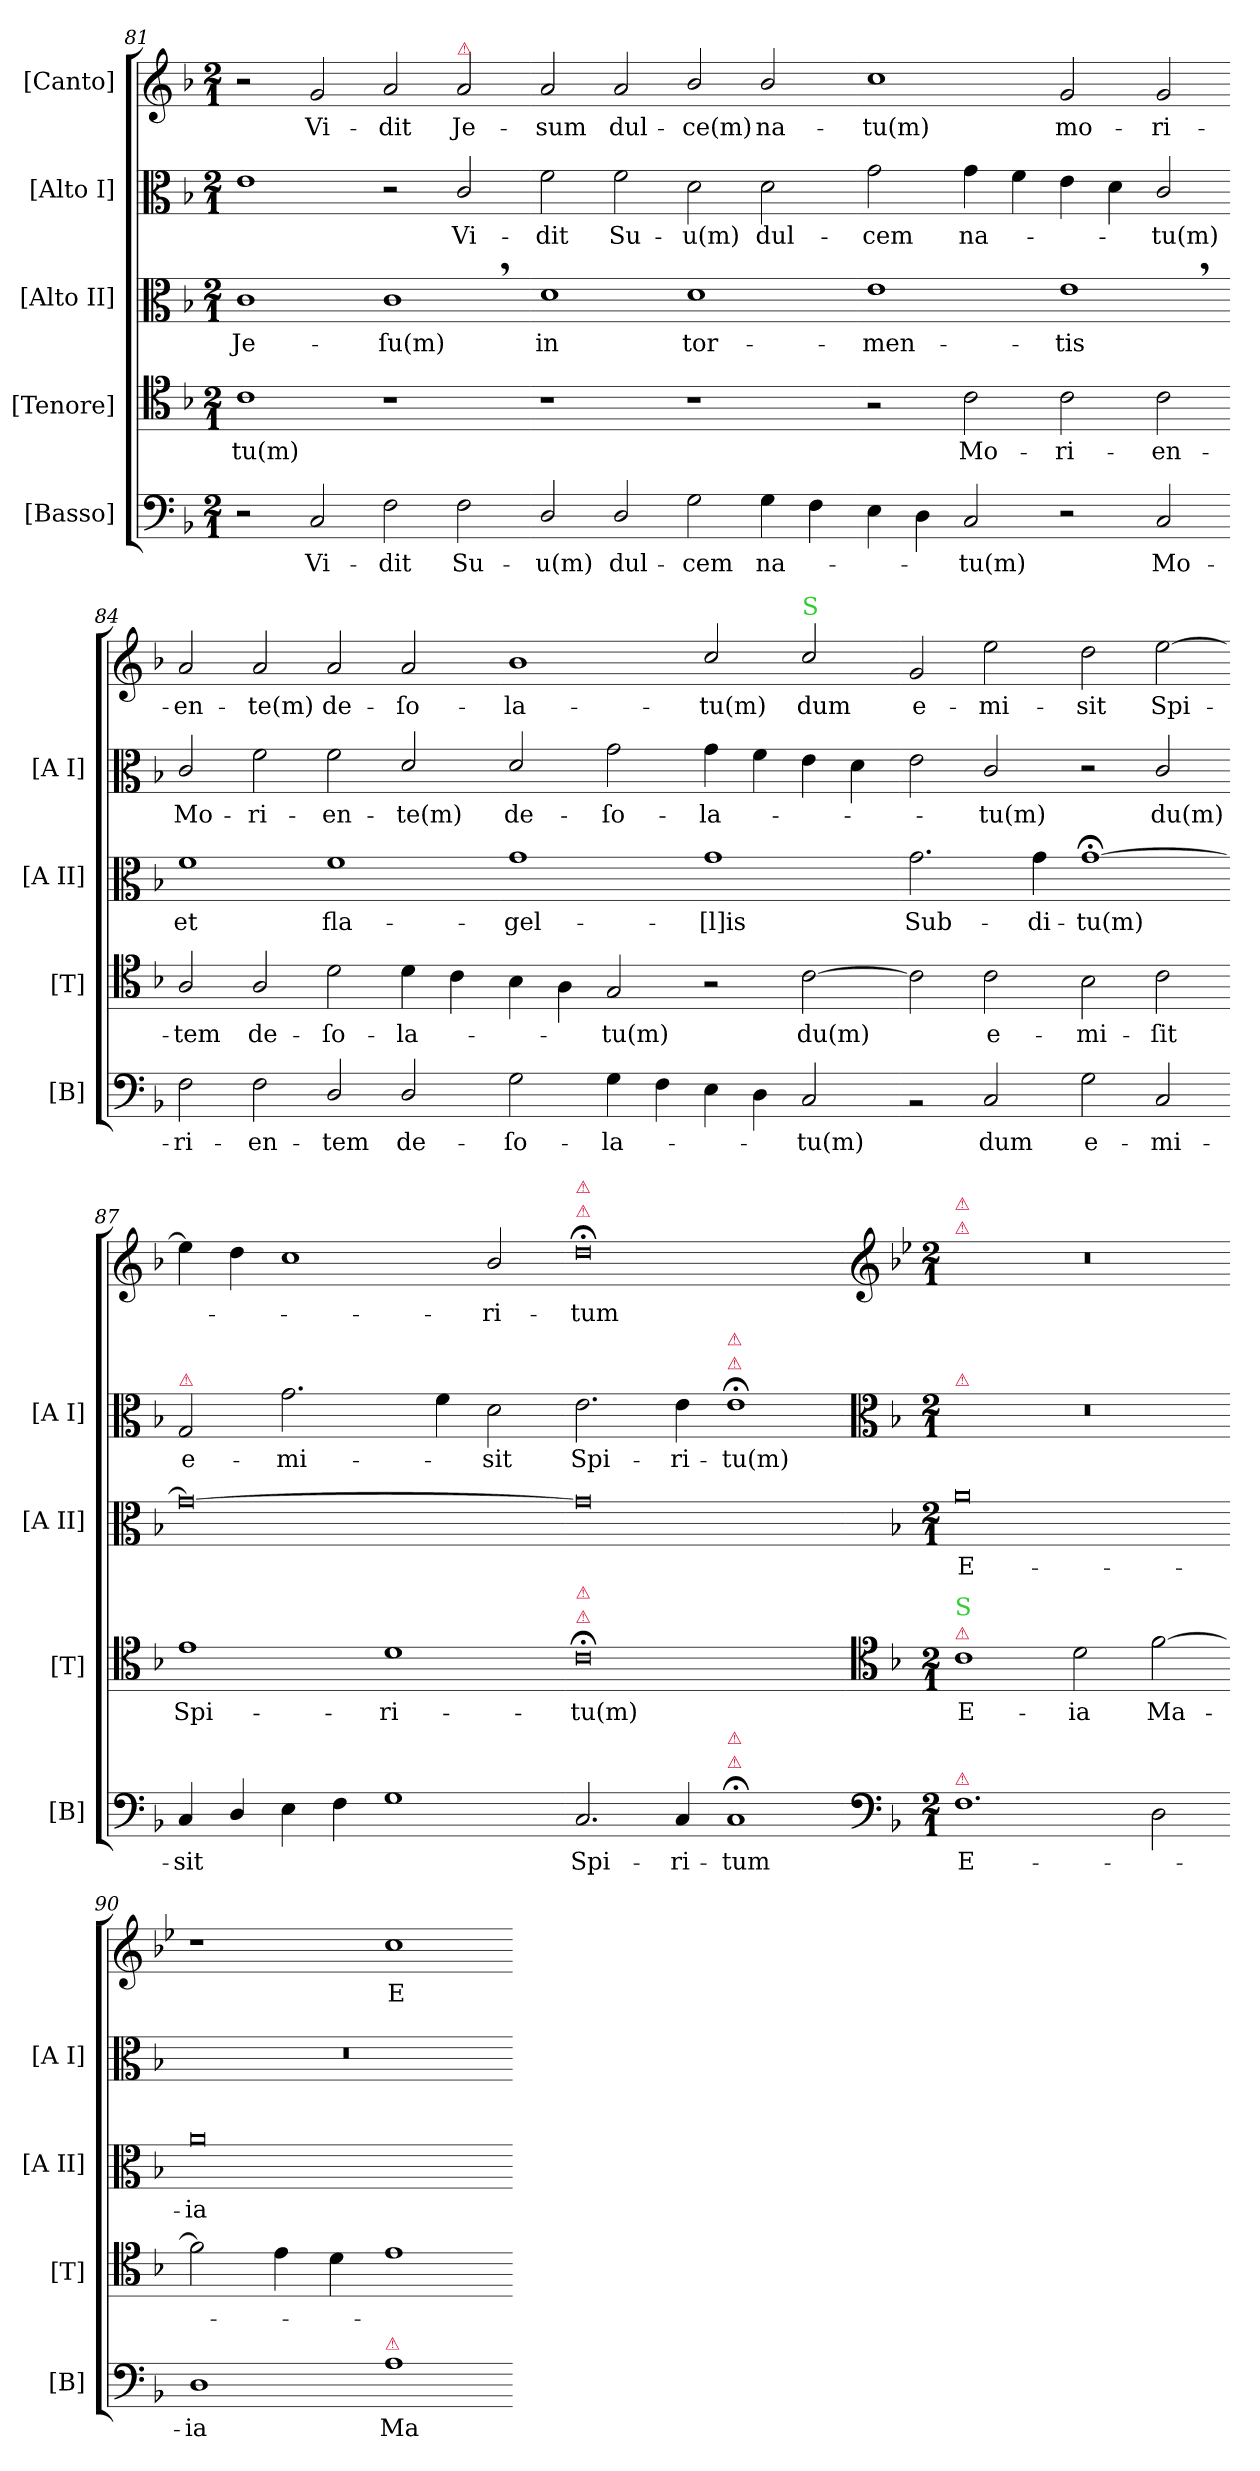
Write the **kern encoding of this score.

**kern	**text	**kern	**text	**kern	**text	**kern	**text	**kern	**text
*part5	*part5	*part4	*part4	*part3	*part3	*part2	*part2	*part1	*part1
*staff5	*staff5	*staff4	*staff4	*staff3	*staff3	*staff2	*staff2	*staff1	*staff1
*I"[Basso]	*	*I"[Tenore]	*	*I"[Alto II]	*	*I"[Alto I]	*	*I"[Canto]	*
*I'[B]	*	*I'[T]	*	*I'[A II]	*	*I'[A I]	*	*	*
*clefF4	*	*clefC4	*	*clefC3	*	*clefC3	*	*clefG2	*
*k[b-]	*	*k[b-]	*	*k[b-]	*	*k[b-]	*	*k[b-]	*
*M2/1	*	*M2/1	*	*M2/1	*	*M2/1	*	*M2/1	*
=81	=81	=81	=81	=81	=81	=81	=81	=81	=81
2r	.	1c	-tu(m)	1c	Je-	1e	.	2r	.
2C/	Vi-	.	.	.	.	.	.	2g/	Vi-
2F\	-dit	1r	.	1c,<	-ſu(m)	2r	.	2a/	-dit
!	!	!	!	!	!	!	!	!LO:TX:a:color=crimson:t=⚠	!
2F\	Su-	.	.	.	.	2c/	Vi-	2a/	Je-
=82-	=82-	=82-	=82-	=82-	=82-	=82-	=82-	=82-	=82-
2D/	-u(m)	1r	.	1d	in	2f\	-dit	2a/	-sum
2D/	dul-	.	.	.	.	2f\	Su-	2a/	dul-
2G\	-cem	1r	.	1d	tor-	2d\	-u(m)	2b-/	-ce(m)
4G\	na-	.	.	.	.	2d\	dul-	2b-/	na-
4F\	.	.	.	.	.	.	.	.	.
=83-	=83-	=83-	=83-	=83-	=83-	=83-	=83-	=83-	=83-
4E\	.	2r	.	1e	-men-	2g\	-cem	1cc	-tu(m)
4D\	.	.	.	.	.	.	.	.	.
2C/	-tu(m)	2c\	Mo-	.	.	4g\	na-	.	.
.	.	.	.	.	.	4f\	.	.	.
2r	.	2c\	-ri-	1e,<	-tis	4e\	.	2g/	mo-
.	.	.	.	.	.	4d\	.	.	.
2C/	Mo-	2c\	-en-	.	.	2c/	-tu(m)	2g/	-ri-
=84-	=84-	=84-	=84-	=84-	=84-	=84-	=84-	=84-	=84-
2F\	-ri-	2A/	-tem	1f	et	2c/	Mo-	2a/	-en-
2F\	-en-	2A/	de-	.	.	2f\	-ri-	2a/	-te(m)
2D/	-tem	2d\	-ſo-	1f	fla-	2f\	-en-	2a/	de-
2D/	de-	4d\	-la-	.	.	2d/	-te(m)	2a/	-ſo-
.	.	4c\	.	.	.	.	.	.	.
=85-	=85-	=85-	=85-	=85-	=85-	=85-	=85-	=85-	=85-
2G\	-ſo-	4B-\	.	1g	-gel-	2d/	de-	1b-	-la-
.	.	4A\	.	.	.	.	.	.	.
4G\	-la-	2G/	-tu(m)	.	.	2g\	-ſo-	.	.
4F\	.	.	.	.	.	.	.	.	.
4E\	.	2r	.	1g	-[l]is	4g\	-la-	2cc/	-tu(m)
4D\	.	.	.	.	.	4f\	.	.	.
!	!	!	!	!	!	!	!	!LO:TX:a:color=limegreen:t=S	!
2C/	-tu(m)	[2c\	-du(m)	.	.	4e\	.	2cc/	dum
.	.	.	.	.	.	4d\	.	.	.
=86-	=86-	=86-	=86-	=86-	=86-	=86-	=86-	=86-	=86-
2rBB	.	2c\]	.	2.g\	Sub-	2e\	.	2g/	e-
2C/	dum	2c\	e-	.	.	2c/	-tu(m)	2ee\	-mi-
.	.	.	.	4g\	-di-	.	.	.	.
2G\	e-	2B-\	-mi-	[1g;	-tu(m)	2r	.	2dd\	-sit
2C/	-mi-	2c\	-ſit	.	.	2c/	du(m)	[2ee\	Spi-
=87-	=87-	=87-	=87-	=87-	=87-	=87-	=87-	=87-	=87-
!	!	!	!	!	!	!LO:TX:a:color=crimson:t=⚠	!	!	!
4C/	-sit	1e	Spi-	0g_	.	2G/	e-	4ee\]	.
4D/	.	.	.	.	.	.	.	4dd\	.
4E\	.	.	.	.	.	2.g\	-mi-	1cc	.
4F\	.	.	.	.	.	.	.	.	.
1G	.	1d	-ri-	.	.	.	.	.	.
.	.	.	.	.	.	4f\	.	.	.
.	.	.	.	.	.	2d\	-sit	2b-/	-ri-
=88-	=88-	=88-	=88-	=88-	=88-	=88-	=88-	=88-	=88-
!	!	!	!	!	!	!	!	!LO:TX:a:color=crimson:t=⚠	!
!	!	!	!	!	!	!	!	!LO:TX:a:color=crimson:t=⚠	!
!	!	!LO:TX:a:color=crimson:t=⚠	!	!	!	!	!	!	!
!	!	!LO:TX:a:color=crimson:t=⚠	!	!	!	!	!	!	!
2.C/	Spi-	0c;<;	-tu(m)	0g]	.	2.e\	Spi-	0dd;<;	tum
4C/	-ri-	.	.	.	.	4e\	-ri-	.	.
!	!	!	!	!	!	!LO:TX:a:color=crimson:t=⚠	!	!	!
!	!	!	!	!	!	!LO:TX:a:color=crimson:t=⚠	!	!	!
!LO:TX:a:color=crimson:t=⚠	!	!	!	!	!	!	!	!	!
!LO:TX:a:color=crimson:t=⚠	!	!	!	!	!	!	!	!	!
1C;<;/	-tum	.	.	.	.	1e;<;\	-tu(m)	.	.
=89-	=89-	=89-	=89-	=89-	=89-	=89-	=89-	=89-	=89-
*clefF4	*	*clefC4	*	*	*	*clefC3	*	*clefG2	*
*	*	*k[b-]	*	*	*	*k[b-]	*	*k[b-e-]	*
*M2/1	*	*M2/1	*	*M2/1	*	*M2/1	*	*M2/1	*
!	!	!	!	!	!	!	!	!LO:TX:a:color=crimson:t=⚠	!
!	!	!	!	!	!	!	!	!LO:TX:a:color=crimson:t=⚠	!
!	!	!	!	!	!	!LO:TX:a:color=crimson:t=⚠	!	!	!
!	!	!LO:TX:a:color=crimson:t=⚠	!	!	!	!	!	!	!
!	!	!LO:TX:a:color=limegreen:t=S	!	!	!	!	!	!	!
!LO:TX:a:color=crimson:t=⚠	!	!	!	!	!	!	!	!	!
1.F	E-	1c	E-	0a	E-	0r	.	0r	.
.	.	2d\	-ia	.	.	.	.	.	.
2D\	.	[2f\	Ma-	.	.	.	.	.	.
=90-	=90-	=90-	=90-	=90-	=90-	=90-	=90-	=90-	=90-
1D	-ia	2f\]	.	0a	-ia	0r	.	1r	.
.	.	4e\	.	.	.	.	.	.	.
.	.	4d\	.	.	.	.	.	.	.
!LO:TX:a:color=crimson:t=⚠	!	!	!	!	!	!	!	!	!
1A	Ma-	1e	.	.	.	.	.	1cc	E-
=-	=-	=-	=-	=-	=-	=-	=-	=-	=-
*-	*-	*-	*-	*-	*-	*-	*-	*-	*-
